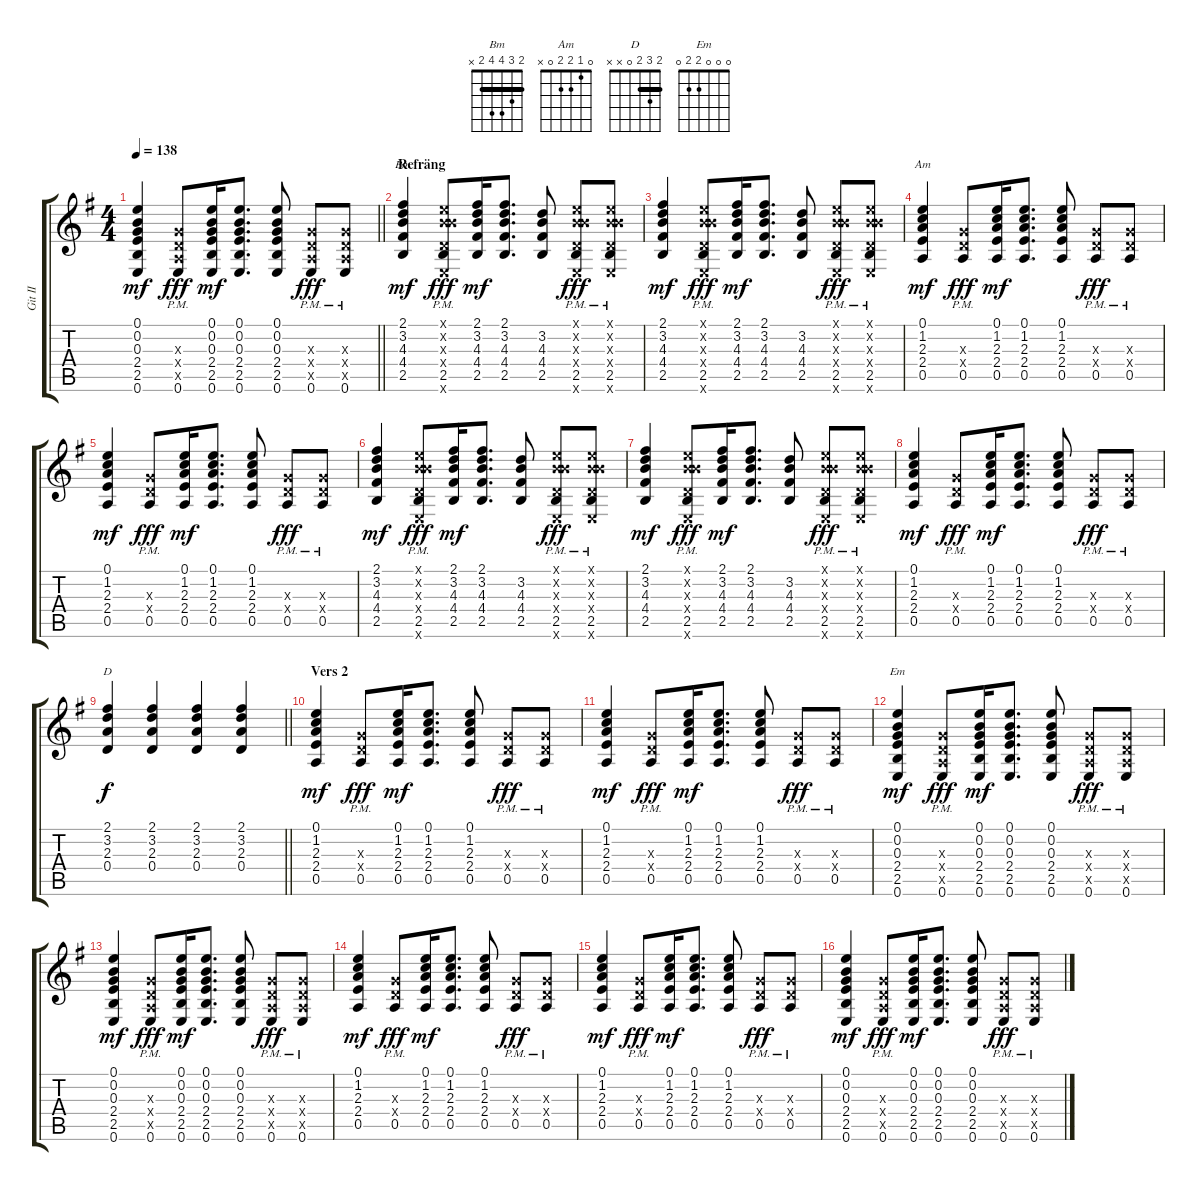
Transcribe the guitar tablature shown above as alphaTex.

\track ("Git II" "Git II") {instrument overdrivenguitar}
\staff {score tabs}
\tuning (E4 B3 G3 D3 A2 E2) {hide}
\chord ("Bm" 2 3 4 4 2 x) {barre 2}
\chord ("Am" 0 1 2 2 0 x)
\chord ("D" 2 3 2 0 x x) {barre 2}
\chord ("Em" 0 0 0 2 2 0)
\ts (4 4)
\tempo 138
\clef g2
\barLineRight lightlight
\ks g
(0.1 0.2 0.3 2.4 2.5 0.6).4{dy mf} (0.3{x} 0.4{x} 0.5{pm x} 0.6).8{dy fff} (0.1 0.2 0.3 2.4 2.5 0.6).16{dy mf} (0.1 0.2 0.3 2.4 2.5 0.6).8{d} (0.1 0.2 0.3 2.4 2.5 0.6).8 (0.3{x} 0.4{x} 0.5{pm x} 0.6).8{dy fff} (0.3{x} 0.4{x} 0.5{pm x} 0.6).8 |
\section ("" "Refräng")
(2.1 3.2 4.3 4.4 2.5).4{ch "Bm" dy mf} (0.1{x} 0.2{x} 4.3{x} 0.4{x} 2.5{pm} 0.6{x}).8{dy fff} (2.1 3.2 4.3 4.4 2.5).16{dy mf} (2.1 3.2 4.3 4.4 2.5).8{d} (3.2 4.3 4.4 2.5).8 (0.1{x} 0.2{x} 4.3{x} 0.4{x} 2.5{pm} 0.6{x}).8{dy fff} (0.1{x} 0.2{x} 4.3{x} 0.4{x} 2.5{pm} 0.6{x}).8 |
(2.1 3.2 4.3 4.4 2.5).4{dy mf} (0.1{x} 0.2{x} 4.3{x} 0.4{x} 2.5{pm} 0.6{x}).8{dy fff} (2.1 3.2 4.3 4.4 2.5).16{dy mf} (2.1 3.2 4.3 4.4 2.5).8{d} (3.2 4.3 4.4 2.5).8 (0.1{x} 0.2{x} 4.3{x} 0.4{x} 2.5{pm} 0.6{x}).8{dy fff} (0.1{x} 0.2{x} 4.3{x} 0.4{x} 2.5{pm} 0.6{x}).8 |
(0.1 1.2 2.3 2.4 0.5).4{ch "Am" dy mf} (0.3{x} 0.4{x} 0.5{pm}).8{dy fff} (0.1 1.2 2.3 2.4 0.5).16{dy mf} (0.1 1.2 2.3 2.4 0.5).8{d} (0.1 1.2 2.3 2.4 0.5).8 (0.3{x} 0.4{x} 0.5{pm}).8{dy fff} (0.3{x} 0.4{x} 0.5{pm}).8 |
(0.1 1.2 2.3 2.4 0.5).4{dy mf} (0.3{x} 0.4{x} 0.5{pm}).8{dy fff} (0.1 1.2 2.3 2.4 0.5).16{dy mf} (0.1 1.2 2.3 2.4 0.5).8{d} (0.1 1.2 2.3 2.4 0.5).8 (0.3{x} 0.4{x} 0.5{pm}).8{dy fff} (0.3{x} 0.4{x} 0.5{pm}).8 |
(2.1 3.2 4.3 4.4 2.5).4{dy mf} (0.1{x} 0.2{x} 4.3{x} 0.4{x} 2.5{pm} 0.6{x}).8{dy fff} (2.1 3.2 4.3 4.4 2.5).16{dy mf} (2.1 3.2 4.3 4.4 2.5).8{d} (3.2 4.3 4.4 2.5).8 (0.1{x} 0.2{x} 4.3{x} 0.4{x} 2.5{pm} 0.6{x}).8{dy fff} (0.1{x} 0.2{x} 4.3{x} 0.4{x} 2.5{pm} 0.6{x}).8 |
(2.1 3.2 4.3 4.4 2.5).4{dy mf} (0.1{x} 0.2{x} 4.3{x} 0.4{x} 2.5{pm} 0.6{x}).8{dy fff} (2.1 3.2 4.3 4.4 2.5).16{dy mf} (2.1 3.2 4.3 4.4 2.5).8{d} (3.2 4.3 4.4 2.5).8 (0.1{x} 0.2{x} 4.3{x} 0.4{x} 2.5{pm} 0.6{x}).8{dy fff} (0.1{x} 0.2{x} 4.3{x} 0.4{x} 2.5{pm} 0.6{x}).8 |
(0.1 1.2 2.3 2.4 0.5).4{dy mf} (0.3{x} 0.4{x} 0.5{pm}).8{dy fff} (0.1 1.2 2.3 2.4 0.5).16{dy mf} (0.1 1.2 2.3 2.4 0.5).8{d} (0.1 1.2 2.3 2.4 0.5).8 (0.3{x} 0.4{x} 0.5{pm}).8{dy fff} (0.3{x} 0.4{x} 0.5{pm}).8 |
\barLineRight lightlight
(2.1 3.2 2.3 0.4).4{ch "D" dy f} (2.1 3.2 2.3 0.4).4 (2.1 3.2 2.3 0.4).4 (2.1 3.2 2.3 0.4).4 |
\section ("" "Vers 2")
(0.1 1.2 2.3 2.4 0.5).4{dy mf} (0.3{x} 0.4{x} 0.5{pm}).8{dy fff} (0.1 1.2 2.3 2.4 0.5).16{dy mf} (0.1 1.2 2.3 2.4 0.5).8{d} (0.1 1.2 2.3 2.4 0.5).8 (0.3{x} 0.4{x} 0.5{pm}).8{dy fff} (0.3{x} 0.4{x} 0.5{pm}).8 |
(0.1 1.2 2.3 2.4 0.5).4{dy mf} (0.3{x} 0.4{x} 0.5{pm}).8{dy fff} (0.1 1.2 2.3 2.4 0.5).16{dy mf} (0.1 1.2 2.3 2.4 0.5).8{d} (0.1 1.2 2.3 2.4 0.5).8 (0.3{x} 0.4{x} 0.5{pm}).8{dy fff} (0.3{x} 0.4{x} 0.5{pm}).8 |
(0.1 0.2 0.3 2.4 2.5 0.6).4{ch "Em" dy mf} (0.3{x} 0.4{x} 0.5{pm x} 0.6).8{dy fff} (0.1 0.2 0.3 2.4 2.5 0.6).16{dy mf} (0.1 0.2 0.3 2.4 2.5 0.6).8{d} (0.1 0.2 0.3 2.4 2.5 0.6).8 (0.3{x} 0.4{x} 0.5{pm x} 0.6).8{dy fff} (0.3{x} 0.4{x} 0.5{pm x} 0.6).8 |
(0.1 0.2 0.3 2.4 2.5 0.6).4{dy mf} (0.3{x} 0.4{x} 0.5{pm x} 0.6).8{dy fff} (0.1 0.2 0.3 2.4 2.5 0.6).16{dy mf} (0.1 0.2 0.3 2.4 2.5 0.6).8{d} (0.1 0.2 0.3 2.4 2.5 0.6).8 (0.3{x} 0.4{x} 0.5{pm x} 0.6).8{dy fff} (0.3{x} 0.4{x} 0.5{pm x} 0.6).8 |
(0.1 1.2 2.3 2.4 0.5).4{dy mf} (0.3{x} 0.4{x} 0.5{pm}).8{dy fff} (0.1 1.2 2.3 2.4 0.5).16{dy mf} (0.1 1.2 2.3 2.4 0.5).8{d} (0.1 1.2 2.3 2.4 0.5).8 (0.3{x} 0.4{x} 0.5{pm}).8{dy fff} (0.3{x} 0.4{x} 0.5{pm}).8 |
(0.1 1.2 2.3 2.4 0.5).4{dy mf} (0.3{x} 0.4{x} 0.5{pm}).8{dy fff} (0.1 1.2 2.3 2.4 0.5).16{dy mf} (0.1 1.2 2.3 2.4 0.5).8{d} (0.1 1.2 2.3 2.4 0.5).8 (0.3{x} 0.4{x} 0.5{pm}).8{dy fff} (0.3{x} 0.4{x} 0.5{pm}).8 |
(0.1 0.2 0.3 2.4 2.5 0.6).4{dy mf} (0.3{x} 0.4{x} 0.5{pm x} 0.6).8{dy fff} (0.1 0.2 0.3 2.4 2.5 0.6).16{dy mf} (0.1 0.2 0.3 2.4 2.5 0.6).8{d} (0.1 0.2 0.3 2.4 2.5 0.6).8 (0.3{x} 0.4{x} 0.5{pm x} 0.6).8{dy fff} (0.3{x} 0.4{x} 0.5{pm x} 0.6).8
